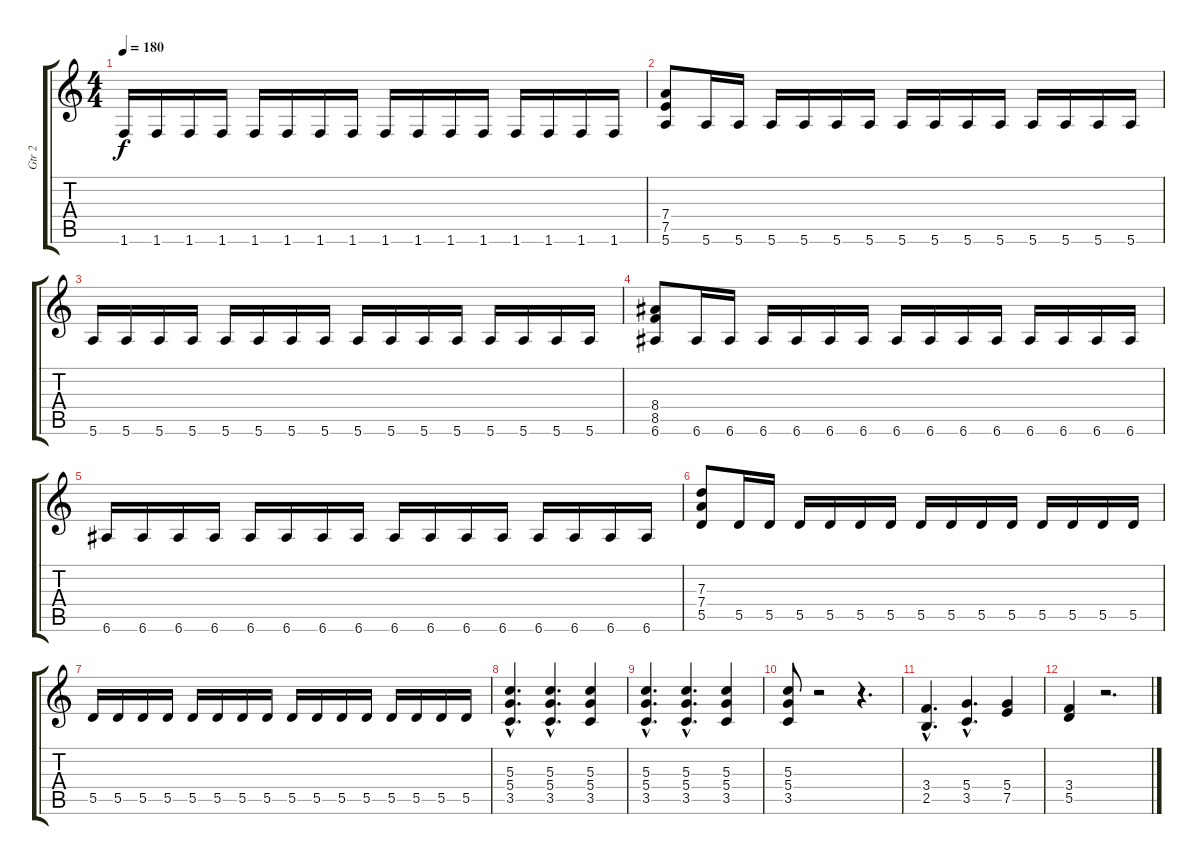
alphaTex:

\track ("Gtr 2" "Gtr 2") {instrument overdrivenguitar}
\staff {score tabs}
\tuning (E4 B3 G3 D3 A2 E2) {hide}
\ts (4 4)
\tempo 180
\clef g2
\ks c
1.6.16{dy f} 1.6.16 1.6.16 1.6.16 1.6.16 1.6.16 1.6.16 1.6.16 1.6.16 1.6.16 1.6.16 1.6.16 1.6.16 1.6.16 1.6.16 1.6.16 |
(7.4 7.5 5.6).8 5.6.16 5.6.16 5.6.16 5.6.16 5.6.16 5.6.16 5.6.16 5.6.16 5.6.16 5.6.16 5.6.16 5.6.16 5.6.16 5.6.16 |
5.6.16 5.6.16 5.6.16 5.6.16 5.6.16 5.6.16 5.6.16 5.6.16 5.6.16 5.6.16 5.6.16 5.6.16 5.6.16 5.6.16 5.6.16 5.6.16 |
(8.4 8.5 6.6).8 6.6.16 6.6.16 6.6.16 6.6.16 6.6.16 6.6.16 6.6.16 6.6.16 6.6.16 6.6.16 6.6.16 6.6.16 6.6.16 6.6.16 |
6.6.16 6.6.16 6.6.16 6.6.16 6.6.16 6.6.16 6.6.16 6.6.16 6.6.16 6.6.16 6.6.16 6.6.16 6.6.16 6.6.16 6.6.16 6.6.16 |
(7.3 7.4 5.5).8 5.5.16 5.5.16 5.5.16 5.5.16 5.5.16 5.5.16 5.5.16 5.5.16 5.5.16 5.5.16 5.5.16 5.5.16 5.5.16 5.5.16 |
5.5.16 5.5.16 5.5.16 5.5.16 5.5.16 5.5.16 5.5.16 5.5.16 5.5.16 5.5.16 5.5.16 5.5.16 5.5.16 5.5.16 5.5.16 5.5.16 |
(5.3{hac} 5.4{hac} 3.5{hac}).4{d} (5.3{hac} 5.4{hac} 3.5{hac}).4{d} (5.3 5.4 3.5).4 |
(5.3{hac} 5.4{hac} 3.5{hac}).4{d} (5.3{hac} 5.4{hac} 3.5{hac}).4{d} (5.3 5.4 3.5).4 |
(5.3 5.4 3.5).8 r.2 r.4{d} |
(3.4{hac} 2.5{hac}).4{d} (5.4{hac} 3.5{hac}).4{d} (5.4 7.5).4 |
(3.4 5.5).4 r.2{d}
